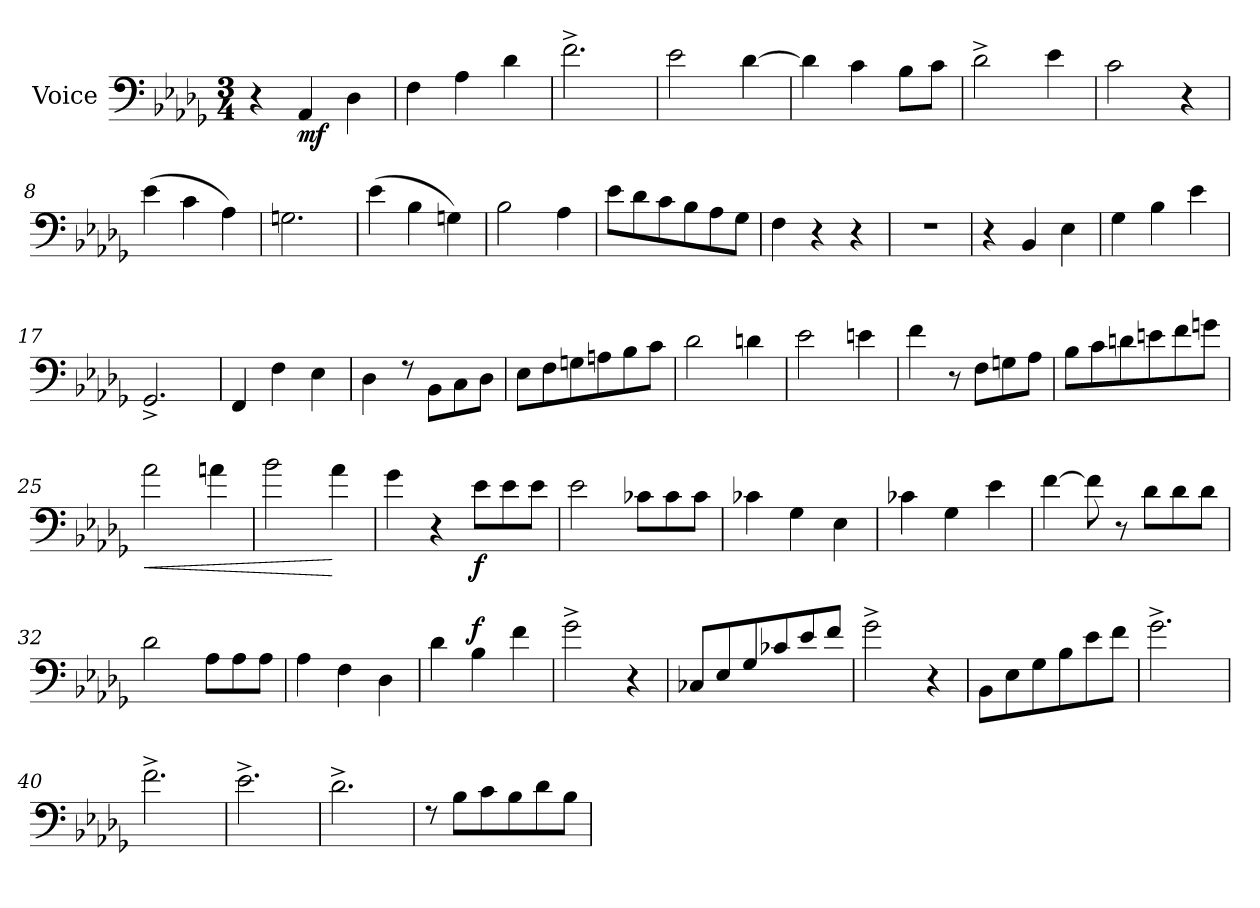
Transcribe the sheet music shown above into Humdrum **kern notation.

**kern	**dynam
*part1	*part1
*staff1	*staff1
*I"Voice	*
*I'Voice	*
*clefF4	*
*k[b-e-a-d-g-]	*
*M3/4	*
=1	=1
4r	.
!	!LO:DY:b
4AA-/	mf
4D-\	.
=2	=2
4F\	.
4A-\	.
4d-\	.
=3	=3
2.f^>\	.
=4	=4
2e-\	.
[>4d-\	.
=5	=5
4d-\]	.
4c\	.
8B-\L	.
8c\J	.
=6	=6
2d-^>\	.
4e-\	.
!!LO:LB:g=z
=7	=7
2c\	.
4r	.
=8	=8
(>4e-\	.
4c\	.
4A-\)	.
=9	=9
2.Gn\	.
=10	=10
(>4e-\	.
4B-\	.
4Gn\)	.
=11	=11
2B-\	.
4A-\	.
=12	=12
8e-\L	.
8d-\	.
8c\	.
8B-\	.
8A-\	.
8G-\J	.
=13	=13
4F\	.
4r	.
4r	.
=14	=14
2.rF	.
!!LO:LB:g=z
=15	=15
4r	.
4BB-/	.
4E-\	.
=16	=16
4G-\	.
4B-\	.
4e-\	.
=17	=17
2.GG-^</	.
=18	=18
4FF/	.
4F\	.
4E-\	.
=19	=19
4D-\	.
8rE	.
8BB-\L	.
8C\	.
8D-\J	.
=20	=20
8E-\L	.
8F\	.
8Gn\	.
8An\	.
8B-\	.
8c\J	.
=21	=21
2d-\	.
4dn\	.
!!LO:LB:g=z
=22	=22
2e-\	.
4en\	.
=23	=23
4f\	.
8r	.
8F\L	.
8Gn\	.
8A-\J	.
=24	=24
8B-\L	.
8c\	.
8dn\	.
8en\	.
8f\	.
8gn\J	.
=25	=25
!	!LO:HP:b
2a-\	<
4an\	.
=26	=26
2b-\	.
4a-\	[
=27	=27
4g-\	.
4r	.
!	!LO:DY:b
8e-\L	f
8e-\	.
8e-\J	.
=28	=28
2e-\	.
8c-X\L	.
8c-\	.
8c-\J	.
!!LO:LB:g=z
=29	=29
4c-X\	.
4G-\	.
4E-\	.
=30	=30
4c-X\	.
4G-\	.
4e-\	.
=31	=31
[>4f\	.
8f\]	.
8r	.
8d-\L	.
8d-\	.
8d-\J	.
=32	=32
2d-\	.
8A-\L	.
8A-\	.
8A-\J	.
=33	=33
4A-\	.
4F\	.
4D-\	.
=34	=34
4d-\	.
!	!LO:DY:a
4B-\	f
4f\	.
=35	=35
2g-^>\	.
4r	.
!!LO:LB:g=z
=36	=36
8C-X/L	.
8E-/	.
8G-/	.
8c-X/	.
8e-/	.
8f/J	.
=37	=37
2g-^>\	.
4r	.
=38	=38
8BB-\L	.
8E-\	.
8G-\	.
8B-\	.
8e-\	.
8f\J	.
=39	=39
2.g-^>\	.
=40	=40
2.f^>\	.
=41	=41
2.e-^>\	.
=42	=42
2.d-^>\	.
=43	=43
8rE	.
8B-\L	.
8c\	.
8B-\	.
8d-\	.
8B-\J	.
=	=
*-	*-
